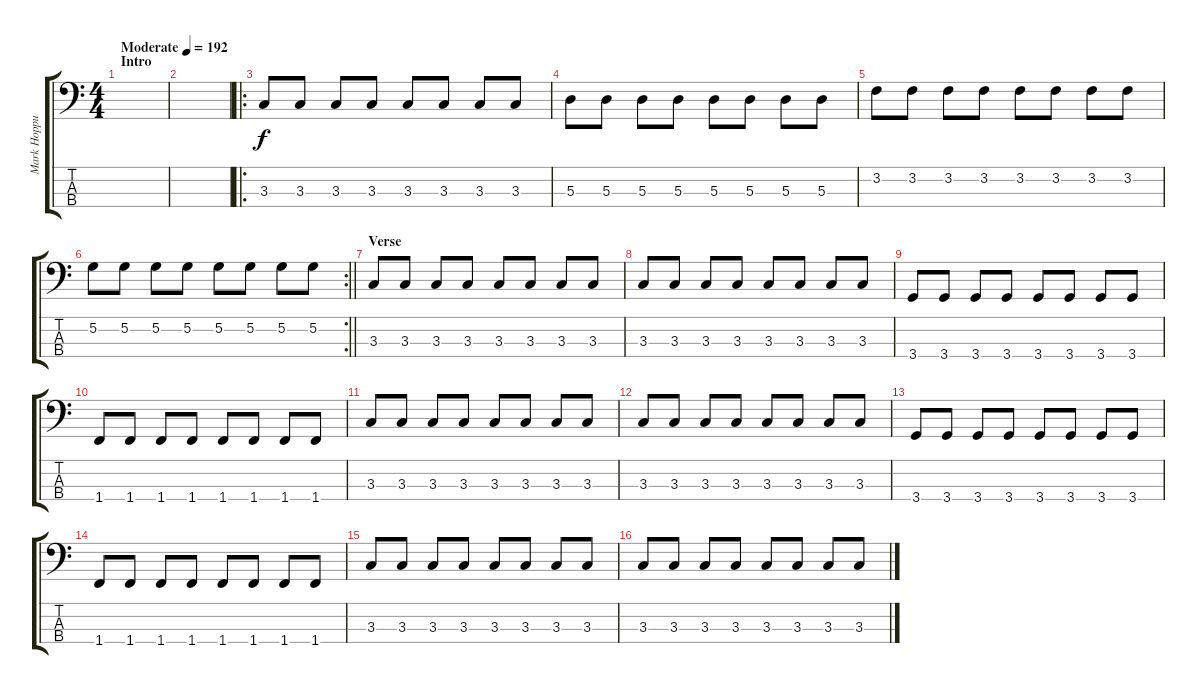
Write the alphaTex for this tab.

\track ("Mark Hoppus" "Mark Hoppu") {instrument electricbasspick}
\staff {score tabs}
\tuning (G2 D2 A1 E1) {hide}
\ts (4 4)
\section ("" "Intro")
\tempo (192 "Moderate")
\clef f4
\ks c
|
|
\ro
3.3.8 3.3.8 3.3.8 3.3.8 3.3.8 3.3.8 3.3.8 3.3.8 |
5.3.8 5.3.8 5.3.8 5.3.8 5.3.8 5.3.8 5.3.8 5.3.8 |
3.2.8 3.2.8 3.2.8 3.2.8 3.2.8 3.2.8 3.2.8 3.2.8 |
\rc 2
\barLineRight lightlight
5.2.8 5.2.8 5.2.8 5.2.8 5.2.8 5.2.8 5.2.8 5.2.8 |
\section ("" "Verse")
3.3.8 3.3.8 3.3.8 3.3.8 3.3.8 3.3.8 3.3.8 3.3.8 |
3.3.8 3.3.8 3.3.8 3.3.8 3.3.8 3.3.8 3.3.8 3.3.8 |
3.4.8 3.4.8 3.4.8 3.4.8 3.4.8 3.4.8 3.4.8 3.4.8 |
1.4.8 1.4.8 1.4.8 1.4.8 1.4.8 1.4.8 1.4.8 1.4.8 |
3.3.8 3.3.8 3.3.8 3.3.8 3.3.8 3.3.8 3.3.8 3.3.8 |
3.3.8 3.3.8 3.3.8 3.3.8 3.3.8 3.3.8 3.3.8 3.3.8 |
3.4.8 3.4.8 3.4.8 3.4.8 3.4.8 3.4.8 3.4.8 3.4.8 |
1.4.8 1.4.8 1.4.8 1.4.8 1.4.8 1.4.8 1.4.8 1.4.8 |
3.3.8 3.3.8 3.3.8 3.3.8 3.3.8 3.3.8 3.3.8 3.3.8 |
3.3.8 3.3.8 3.3.8 3.3.8 3.3.8 3.3.8 3.3.8 3.3.8
